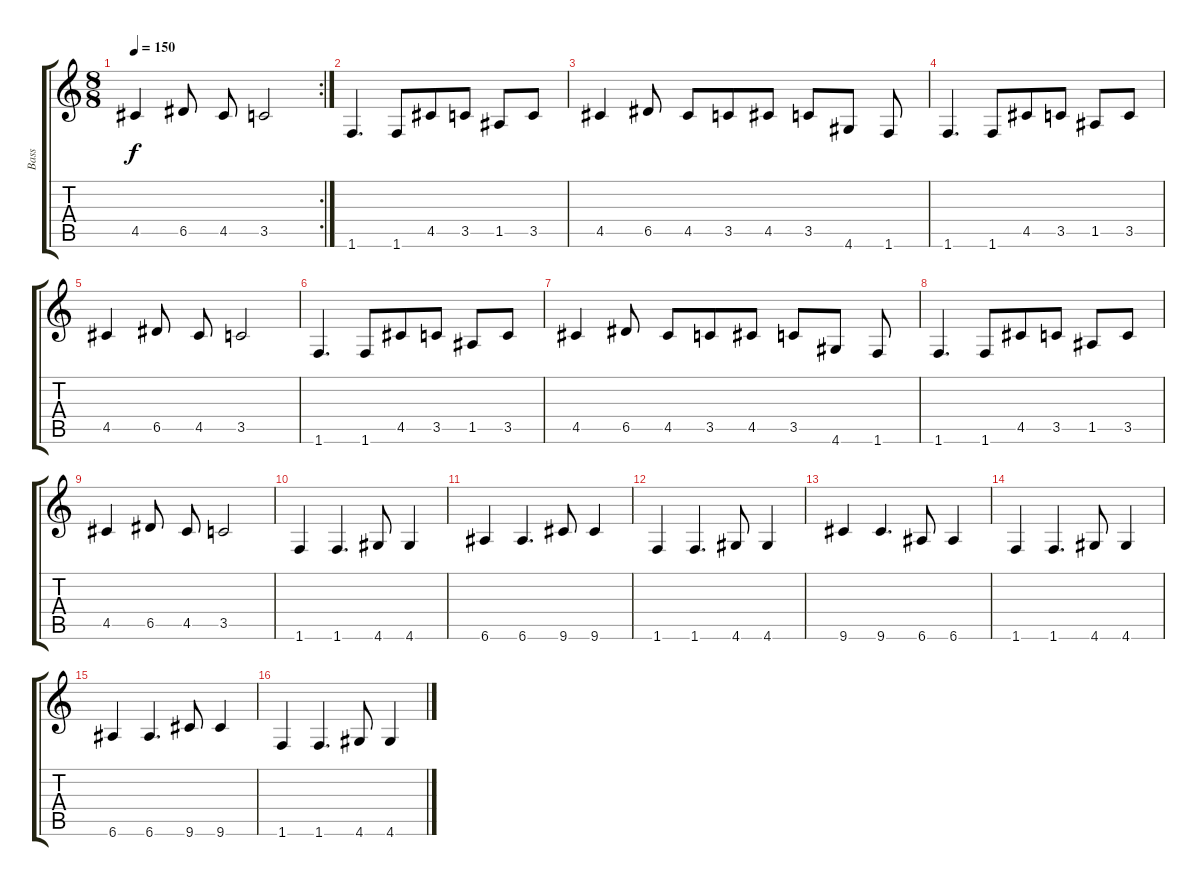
\track ("Bass" "Bass") {instrument electricbassfinger}
\staff {score tabs}
\tuning (E4 B3 G3 D3 A2 E2) {hide}
\rc 2
\ts (8 8)
\tempo 150
\clef g2
\ks c
4.5.4{dy f} 6.5.8 4.5.8 3.5.2 |
1.6.4{d} 1.6.8 4.5.8 3.5.8 1.5.8 3.5.8 |
4.5.4 6.5.8 4.5.8 3.5.8 4.5.8 3.5.8 4.6.8 1.6.8 |
1.6.4{d} 1.6.8 4.5.8 3.5.8 1.5.8 3.5.8 |
4.5.4 6.5.8 4.5.8 3.5.2 |
1.6.4{d} 1.6.8 4.5.8 3.5.8 1.5.8 3.5.8 |
4.5.4 6.5.8 4.5.8 3.5.8 4.5.8 3.5.8 4.6.8 1.6.8 |
1.6.4{d} 1.6.8 4.5.8 3.5.8 1.5.8 3.5.8 |
4.5.4 6.5.8 4.5.8 3.5.2 |
1.6.4 1.6.4{d} 4.6.8 4.6.4 |
6.6.4 6.6.4{d} 9.6.8 9.6.4 |
1.6.4 1.6.4{d} 4.6.8 4.6.4 |
9.6.4 9.6.4{d} 6.6.8 6.6.4 |
1.6.4 1.6.4{d} 4.6.8 4.6.4 |
6.6.4 6.6.4{d} 9.6.8 9.6.4 |
1.6.4 1.6.4{d} 4.6.8 4.6.4
